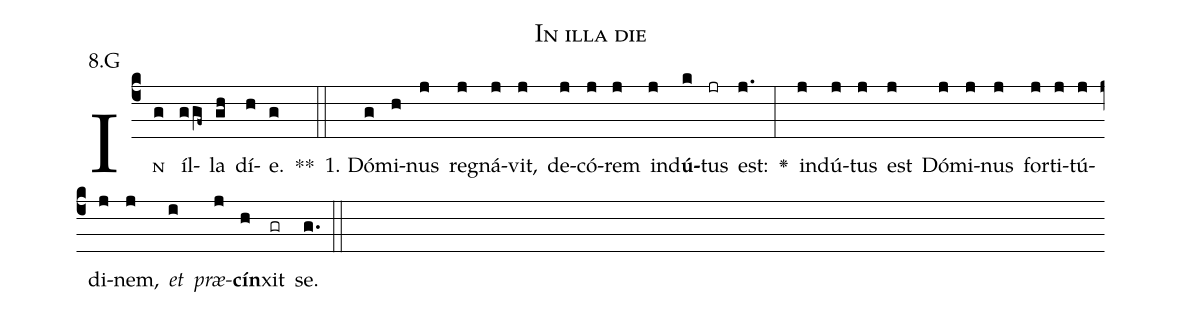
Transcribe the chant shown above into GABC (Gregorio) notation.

name:In illa die;
office-part:Antiphona;
mode:8;
annotation:8.G;
%%
(c4)I<sc>n</sc>(g) íl(ggf~)la(gh) dí(h)e.(g)  **(::)
1. Dó(g)mi(h)nus(j) re(j)gná(j)vit,(j) de(j)có(j)rem(j) ind(j)<b>ú</b>(k)tus(jr) est:(j.) <v>\greheightstar</v>(:) ind(j)ú(j)tus(j) est(j) Dó(j)mi(j)nus(j) for(j)ti(j)tú(j)di(j)nem,(j) <i>et</i>(i) <i>præ</i>(j)<b>cín</b>(h)xit(gr) se.(g.) (::)
